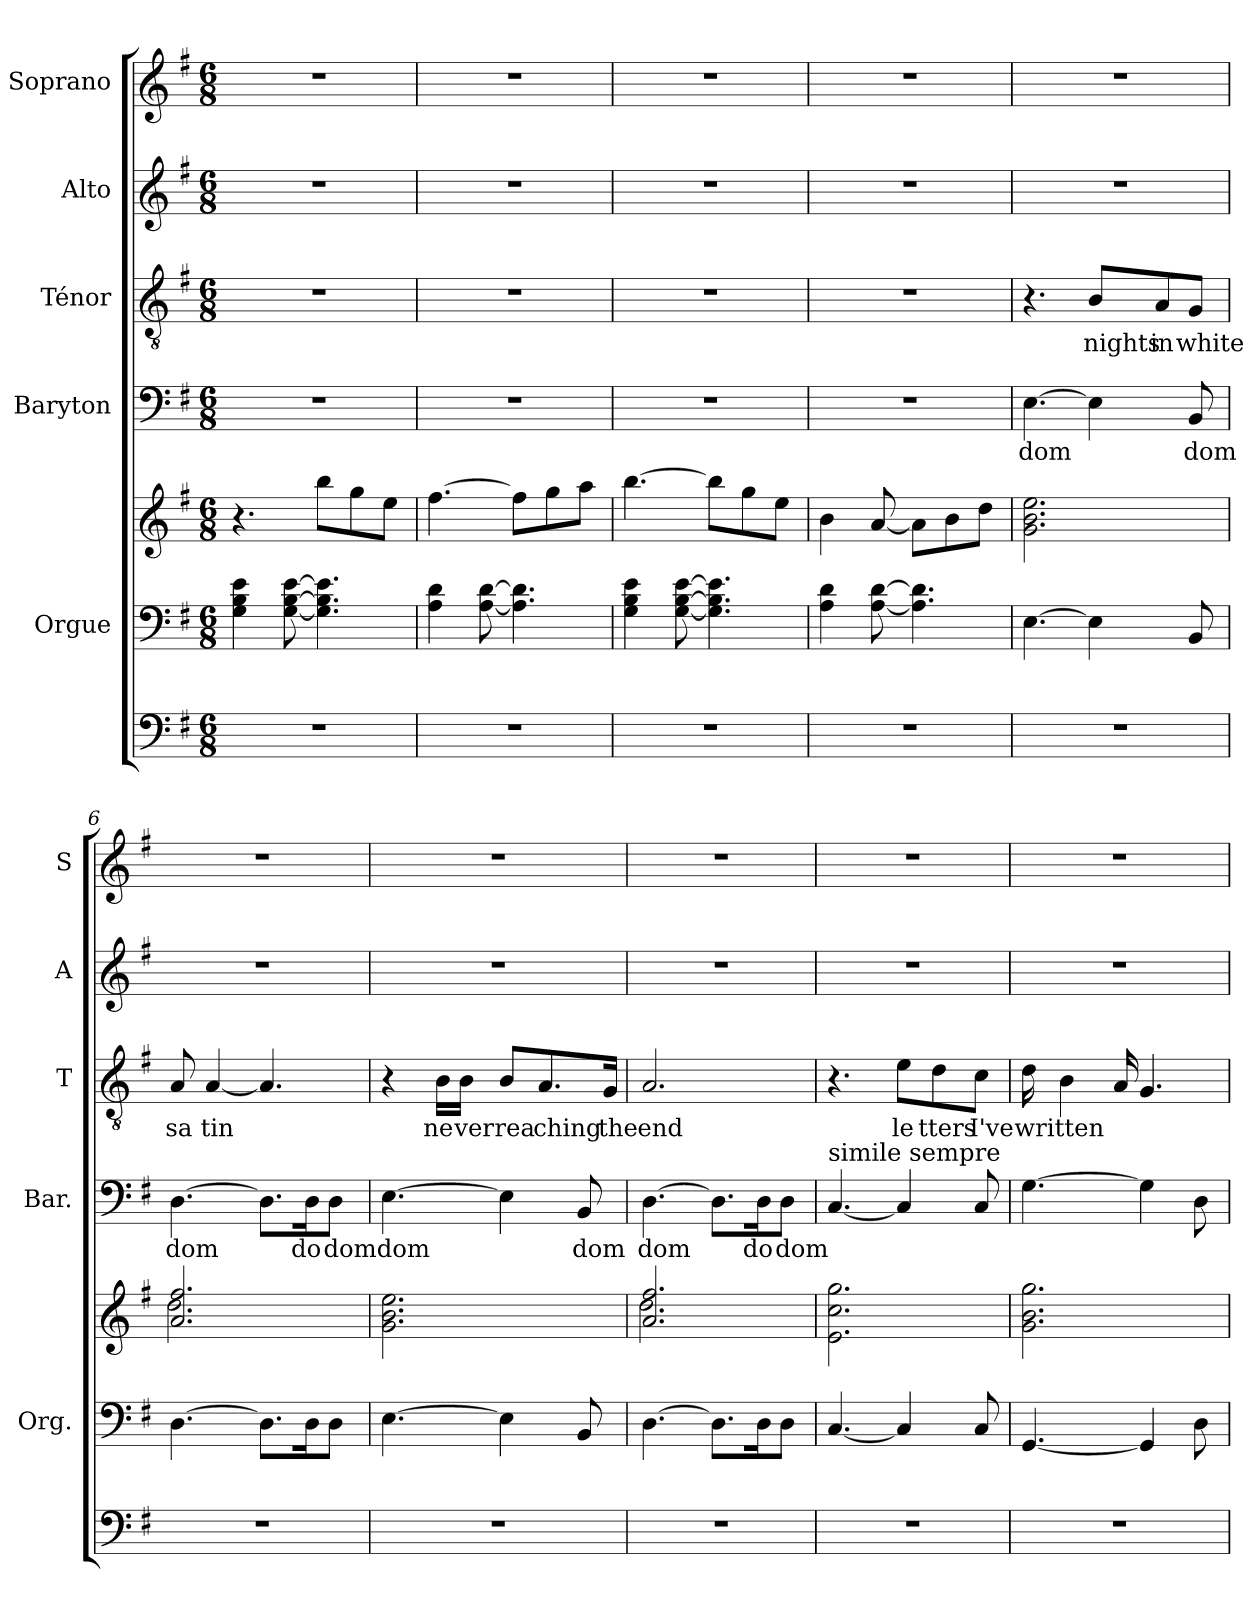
**kern	**kern	**kern	**kern	**text	**kern	**text	**kern	**kern
*part6	*part5	*part5	*part4	*part4	*part3	*part3	*part2	*part1
*staff7	*staff6	*staff5	*staff4	*staff4	*staff3	*staff3	*staff2	*staff1
*	*I"Orgue	*	*I"Baryton	*	*I"Ténor	*	*I"Alto	*I"Soprano
*	*I'Org.	*	*I'Bar.	*	*I'T	*	*I'A	*I'S
*clefF4	*clefF4	*clefG2	*clefF4	*	*clefGv2	*	*clefG2	*clefG2
*k[f#]	*k[f#]	*k[f#]	*k[f#]	*	*k[f#]	*	*k[f#]	*k[f#]
*e:	*e:	*e:	*e:	*	*e:	*	*e:	*e:
*M6/8	*M6/8	*M6/8	*M6/8	*	*M6/8	*	*M6/8	*M6/8
=1	=1	=1	=1	=1	=1	=1	=1	=1
2.r	4G\ 4B\ 4e\	4.r	2.r	.	2.r	.	2.r	2.r
.	[8G\ [8B\ [8e\	.	.	.	.	.	.	.
.	4.G\] 4.B\] 4.e\]	8bb\L	.	.	.	.	.	.
.	.	8gg\	.	.	.	.	.	.
.	.	8ee\J	.	.	.	.	.	.
=2	=2	=2	=2	=2	=2	=2	=2	=2
2.r	4A\ 4d\	[4.ff#\	2.r	.	2.r	.	2.r	2.r
.	[8A\ [8d\	.	.	.	.	.	.	.
.	4.A\] 4.d\]	8ff#\L]	.	.	.	.	.	.
.	.	8gg\	.	.	.	.	.	.
.	.	8aa\J	.	.	.	.	.	.
=3	=3	=3	=3	=3	=3	=3	=3	=3
2.r	4G\ 4B\ 4e\	[4.bb\	2.r	.	2.r	.	2.r	2.r
.	[8G\ [8B\ [8e\	.	.	.	.	.	.	.
.	4.G\] 4.B\] 4.e\]	8bb\L]	.	.	.	.	.	.
.	.	8gg\	.	.	.	.	.	.
.	.	8ee\J	.	.	.	.	.	.
=4	=4	=4	=4	=4	=4	=4	=4	=4
2.r	4A\ 4d\	4b\	2.r	.	2.r	.	2.r	2.r
.	[8A\ [8d\	[8a/	.	.	.	.	.	.
.	4.A\] 4.d\]	8a\L]	.	.	.	.	.	.
.	.	8b\	.	.	.	.	.	.
.	.	8dd\J	.	.	.	.	.	.
=5	=5	=5	=5	=5	=5	=5	=5	=5
!	!	!	!	!LO:LY:b	!	!	!	!
2.r	[4.E\	2.g\ 2.b\ 2.ee\	[4.E\	dom	4.r	.	2.r	2.r
!	!	!	!	!	!	!LO:LY:b	!	!
.	4E\]	.	4E\]	.	8B/L	nights	.	.
!	!	!	!	!	!	!LO:LY:b	!	!
.	.	.	.	.	8A/	in	.	.
!	!	!	!	!LO:LY:b	!	!LO:LY:b	!	!
.	8BB/	.	8BB/	dom	8G/J	white	.	.
=6	=6	=6	=6	=6	=6	=6	=6	=6
*	*	*^	*	*	*	*	*	*
!	!	!	!	!	!LO:LY:b	!	!LO:LY:b	!	!
2.r	[4.D\	2.a/ 2.ff#/	2.dd\	[4.D\	dom	8A/	sa	2.r	2.r
!	!	!	!	!	!	!	!LO:LY:b	!	!
.	.	.	.	.	.	[4A/	tin	.	.
.	8.D\L]	.	.	8.D\L]	.	4.A/]	.	.	.
!	!	!	!	!	!LO:LY:b	!	!	!	!
.	16D\k	.	.	16D\k	do	.	.	.	.
!	!	!	!	!	!LO:LY:b	!	!	!	!
.	8D\J	.	.	8D\J	dom	.	.	.	.
*	*	*v	*v	*	*	*	*	*	*
!!LO:LB:g=z
=7	=7	=7	=7	=7	=7	=7	=7	=7
!	!	!	!	!LO:LY:b	!	!	!	!
2.r	[4.E\	2.g\ 2.b\ 2.ee\	[4.E\	dom	4r	.	2.r	2.r
!	!	!	!	!	!	!LO:LY:b	!	!
.	.	.	.	.	16B\LL	ne	.	.
!	!	!	!	!	!	!LO:LY:b	!	!
.	.	.	.	.	16B\JJ	ver	.	.
!	!	!	!	!	!	!LO:LY:b	!	!
.	4E\]	.	4E\]	.	8B/L	rea	.	.
!	!	!	!	!	!	!LO:LY:b	!	!
.	.	.	.	.	8.A/	ching	.	.
!	!	!	!	!LO:LY:b	!	!	!	!
.	8BB/	.	8BB/	dom	.	.	.	.
!	!	!	!	!	!	!LO:LY:b	!	!
.	.	.	.	.	16G/Jk	the	.	.
=8	=8	=8	=8	=8	=8	=8	=8	=8
*	*	*^	*	*	*	*	*	*
!	!	!	!	!	!LO:LY:b	!	!LO:LY:b	!	!
2.r	[4.D\	2.a/ 2.ff#/	2.dd\	[4.D\	dom	2.A/	end	2.r	2.r
.	8.D\L]	.	.	8.D\L]	.	.	.	.	.
!	!	!	!	!	!LO:LY:b	!	!	!	!
.	16D\k	.	.	16D\k	do	.	.	.	.
!	!	!	!	!	!LO:LY:b	!	!	!	!
.	8D\J	.	.	8D\J	dom	.	.	.	.
*	*	*v	*v	*	*	*	*	*	*
=9	=9	=9	=9	=9	=9	=9	=9	=9
!	!	!	!LO:TX:a:t=simile sempre	!	!	!	!	!
2.r	[4.C/	2.e\ 2.cc\ 2.gg\	[4.C/	.	4.r	.	2.r	2.r
!	!	!	!	!	!	!LO:LY:b	!	!
.	4C/]	.	4C/]	.	8e\L	le	.	.
!	!	!	!	!	!	!LO:LY:b	!	!
.	.	.	.	.	8d\	tters	.	.
!	!	!	!	!	!	!LO:LY:b	!	!
.	8C/	.	8C/	.	8c\J	I've	.	.
=10	=10	=10	=10	=10	=10	=10	=10	=10
!	!	!	!	!	!	!LO:LY:b	!	!
2.r	[4.GG/	2.g\ 2.b\ 2.gg\	[4.G\	.	16d\	wri	2.r	2.r
!	!	!	!	!	!	!LO:LY:b	!	!
.	.	.	.	.	4B\	tten	.	.
.	.	.	.	.	16A/	.	.	.
.	4GG/]	.	4G\]	.	4.G/	.	.	.
.	8D\	.	8D\	.	.	.	.	.
=	=	=	=	=	=	=	=	=
*-	*-	*-	*-	*-	*-	*-	*-	*-
